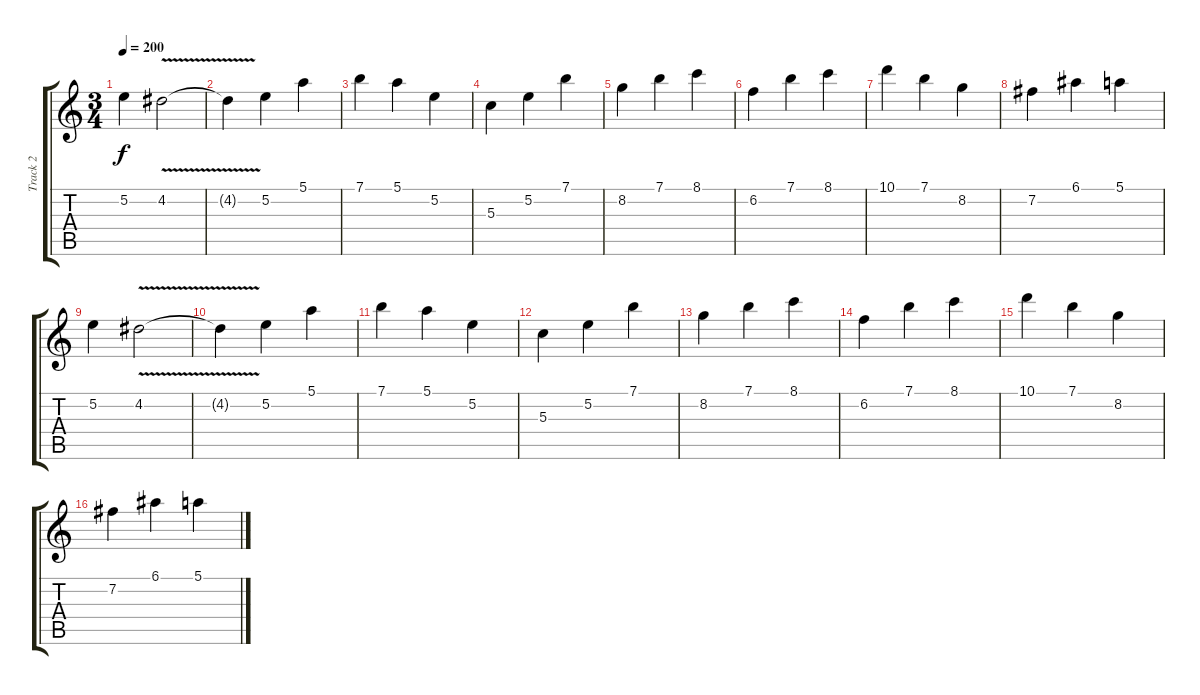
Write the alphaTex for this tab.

\track ("Track 2" "Track 2") {instrument distortionguitar}
\staff {score tabs}
\tuning (E4 B3 G3 D3 A2 E2) {hide}
\ts (3 4)
\tempo 200
\clef g2
\ks c
5.2.4{dy f} 4.2{v}.2 |
4.2{t}.4 5.2.4 5.1.4 |
7.1.4 5.1.4 5.2.4 |
5.3.4 5.2.4 7.1.4 |
8.2.4 7.1.4 8.1.4 |
6.2.4 7.1.4 8.1.4 |
10.1.4 7.1.4 8.2.4 |
7.2.4 6.1.4 5.1.4 |
5.2.4 4.2{v}.2 |
4.2{t}.4 5.2.4 5.1.4 |
7.1.4 5.1.4 5.2.4 |
5.3.4 5.2.4 7.1.4 |
8.2.4 7.1.4 8.1.4 |
6.2.4 7.1.4 8.1.4 |
10.1.4 7.1.4 8.2.4 |
7.2.4 6.1.4 5.1.4
